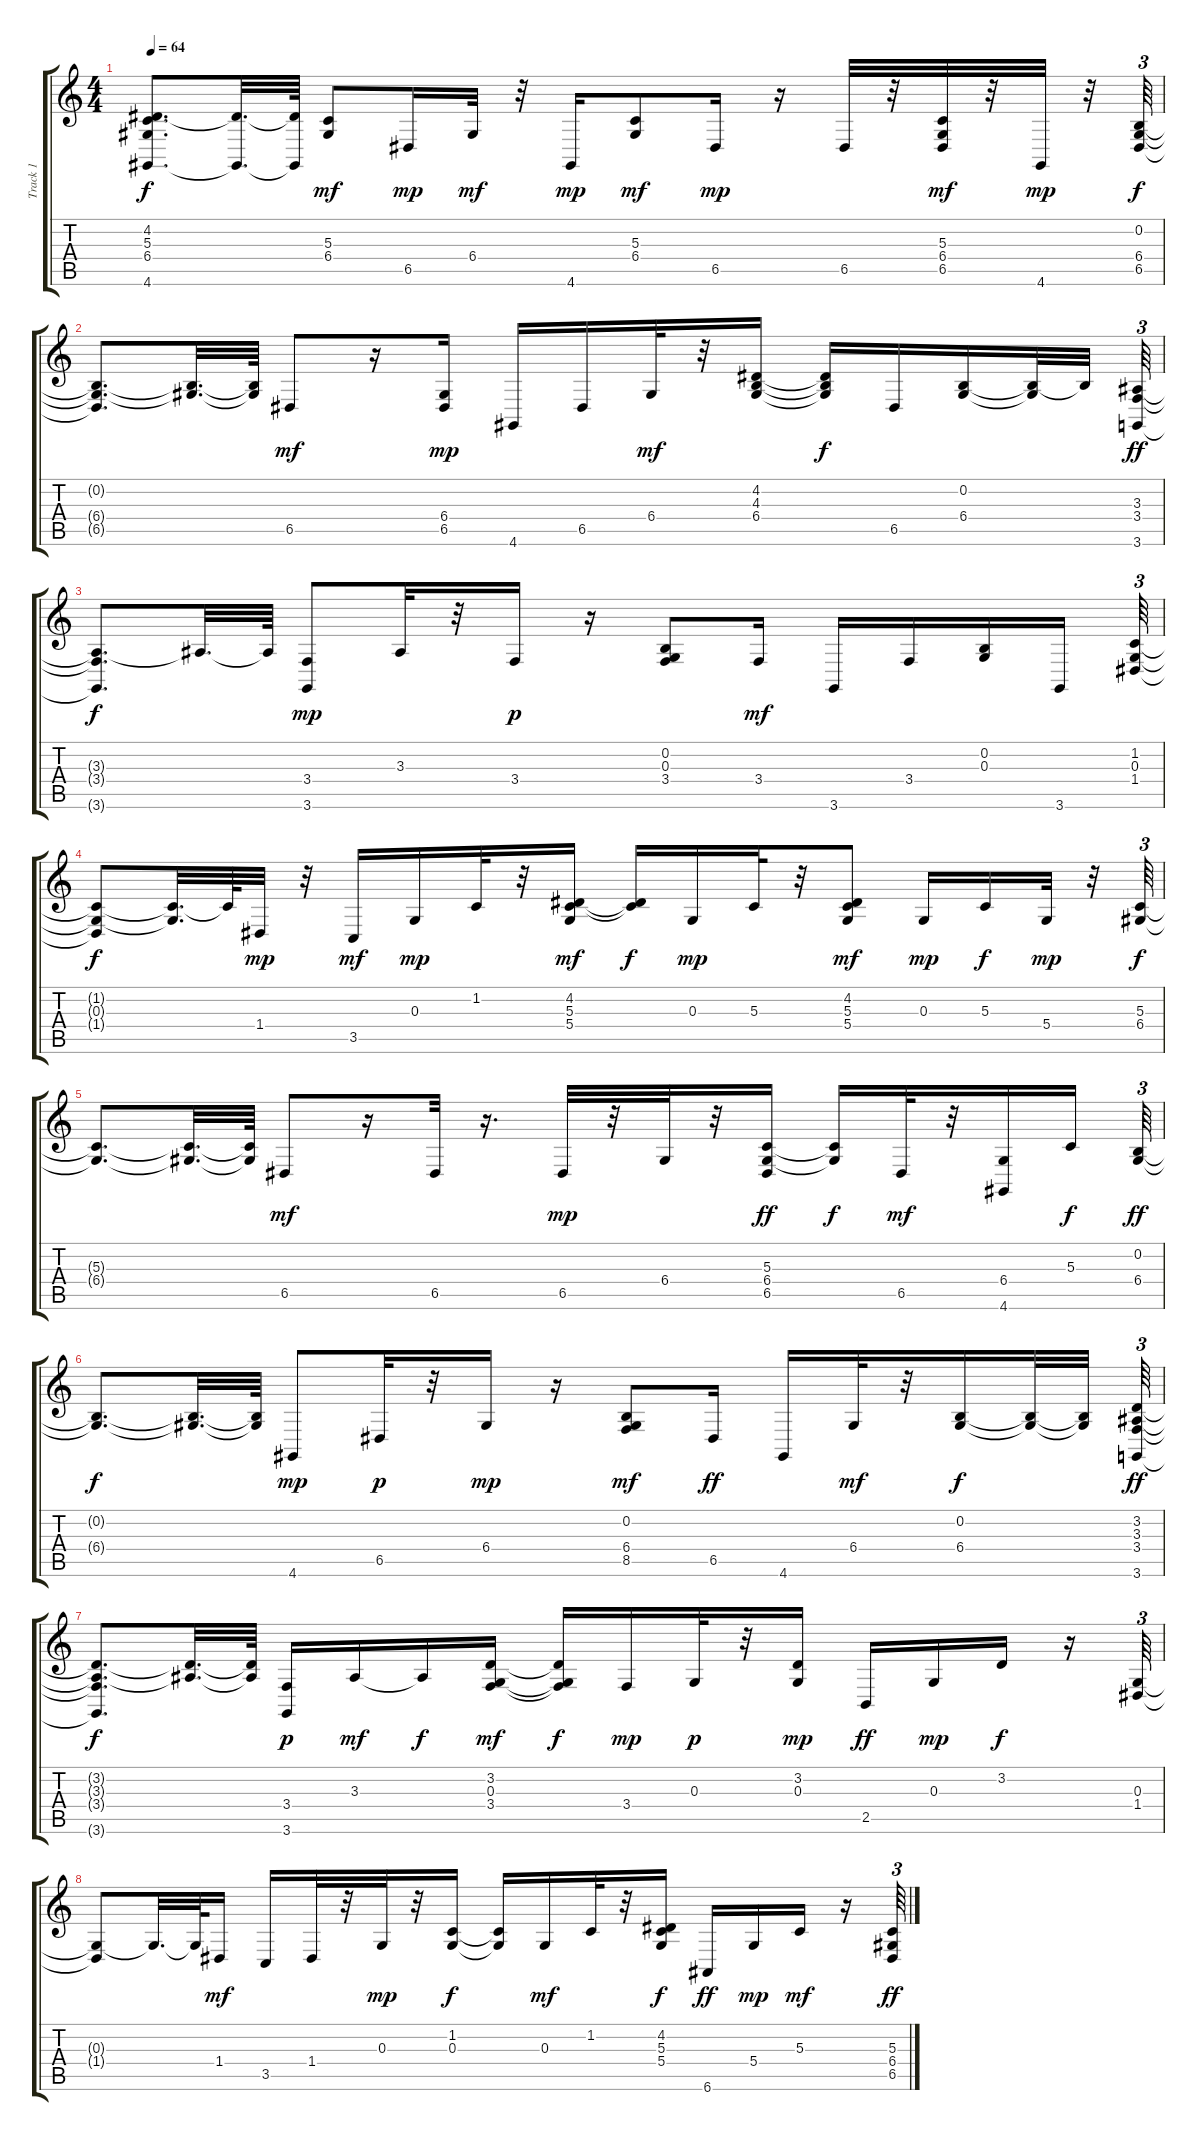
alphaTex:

\track ("Track 1" "Track 1") {instrument acousticgrandpiano}
\staff {score tabs}
\tuning (E4 B3 G3 D3 A2 E2) {hide}
\ts (4 4)
\tempo 64
\clef g2
\ks c
(4.2{t} 5.3{t} 6.4{t} 4.6{t}).8{d dy f} (4.2{t} 4.6{t}).32{d} (4.2{t} 4.6{t}).64 (5.3 6.4).8{dy mf} 6.5.16{dy mp} 6.4.32{dy mf} r.32 4.6.16{dy mp} (5.3 6.4).8{dy mf} 6.5.16{dy mp} r.16 6.5.32 r.32 (5.3 6.4 6.5).32{dy mf} r.32 4.6.32{dy mp} r.32 (0.2 6.4 6.5).64{tu (3 2) dy f} |
(0.2{t} 6.4{t} 6.5{t}).8{d} (0.2{t} 6.4{t}).32{d} (0.2{t} 6.4{t}).64 6.5.8{dy mf} r.16 (6.4 6.5).16{dy mp} 4.6.16 6.5.16 6.4.32{dy mf} r.32 (4.2 4.3 6.4).16 (4.2{t} 4.3{t} 6.4{t}).16{dy f} 6.5.16 (0.2 6.4).16 (0.2{t} 6.4{t}).32 0.2{t}.32 (3.3 3.4 3.6).64{tu (3 2) dy ff} |
(3.3{t} 3.4{t} 3.6{t}).8{d dy f} 3.3{t}.32{d} 3.3{t}.64 (3.4 3.6).8{dy mp} 3.3.32 r.32 3.4.16{dy p} r.16 (0.2 0.3 3.4).8 3.4.16{dy mf} 3.6.16 3.4.16 (0.2 0.3).16 3.6.16 (1.2 0.3 1.4).64{tu (3 2)} |
(1.2{t} 0.3{t} 1.4{t}).8{dy f} (1.2{t} 0.3{t}).32{d} 1.2{t}.64 1.4.32{dy mp} r.32 3.5.16{dy mf} 0.3.16{dy mp} 1.2.32 r.32 (4.2 5.3 5.4).16{dy mf} (4.2{t} 5.3{t}).16{dy f} 0.3.16{dy mp} 5.3.32 r.32 (4.2 5.3 5.4).8{dy mf} 0.3.16{dy mp} 5.3.16{dy f} 5.4.32{dy mp} r.32 (5.3 6.4).64{tu (3 2) dy f} |
(5.3{t} 6.4{t}).8{d} (5.3{t} 6.4{t}).32{d} (5.3{t} 6.4{t}).64 6.5.8{dy mf} r.16 6.5.32 r.16{d} 6.5.32{dy mp} r.32 6.4.32 r.32 (5.3 6.4 6.5).16{dy ff} (5.3{t} 6.4{t}).16{dy f} 6.5.32{dy mf} r.32 (6.4 4.6).16 5.3.16{dy f} (0.2 6.4).64{tu (3 2) dy ff} |
(0.2{t} 6.4{t}).8{d dy f} (0.2{t} 6.4{t}).32{d} (0.2{t} 6.4{t}).64 4.6.8{dy mp} 6.5.32{dy p} r.32 6.4.16{dy mp} r.16 (0.2 6.4 8.5).8{dy mf} 6.5.16{dy ff} 4.6.16 6.4.32{dy mf} r.32 (0.2 6.4).16{dy f} (0.2{t} 6.4{t}).32 (0.2{t} 6.4{t}).32 (3.2 3.3 3.4 3.6).64{tu (3 2) dy ff} |
(3.2{t} 3.3{t} 3.4{t} 3.6{t}).8{d dy f} (3.2{t} 3.3{t}).32{d} (3.2{t} 3.3{t}).64 (3.4 3.6).16{dy p} 3.3.16{dy mf} 3.3{t}.16{dy f} (3.2 0.3 3.4).16{dy mf} (3.2{t} 0.3{t} 3.4{t}).16{dy f} 3.4.16{dy mp} 0.3.32{dy p} r.32 (3.2 0.3).16{dy mp} 2.5.16{dy ff} 0.3.16{dy mp} 3.2.16{dy f} r.16 (0.3 1.4).64{tu (3 2)} |
(0.3{t} 1.4{t}).8 0.3{t}.32{d} 0.3{t}.64 1.4.16{dy mf} 3.5.16 1.4.32 r.32 0.3.32{dy mp} r.32 (1.2 0.3).16{dy f} (1.2{t} 0.3{t}).16 0.3.16{dy mf} 1.2.32 r.32 (4.2 5.3 5.4).16{dy f} 6.6.16{dy ff} 5.4.16{dy mp} 5.3.16{dy mf} r.16 (5.3 6.4 6.5).64{tu (3 2) dy ff}
